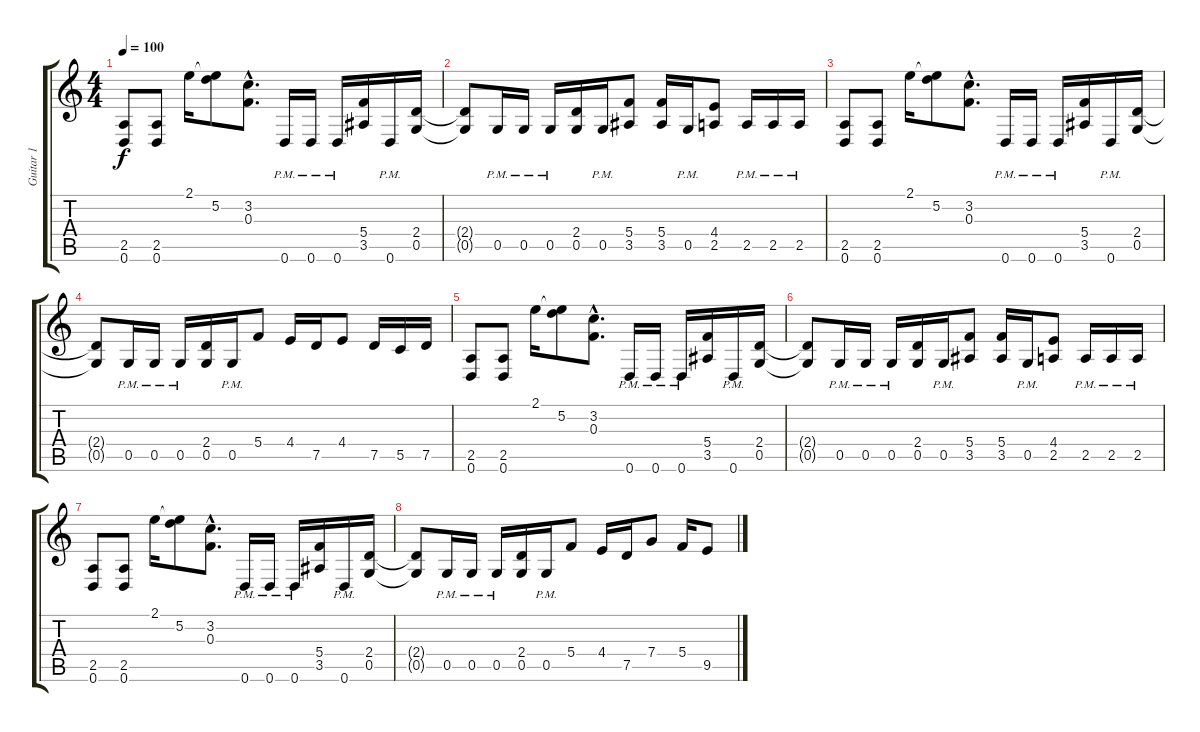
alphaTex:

\track ("Guitar 1" "Guitar 1") {instrument overdrivenguitar}
\staff {score tabs}
\tuning (D4 A3 F3 C3 G2 D2) {hide}
\ts (4 4)
\tempo 100
\clef g2
\ks c
(2.5 0.6).8{dy f} (2.5 0.6).8 2.1.16 (2.1{t} 5.2).8 (3.2{hac} 0.3{hac}).8{d} 0.6{pm}.16 0.6{pm}.16 0.6{pm}.16 (5.4 3.5).16 0.6{pm}.16 (2.4 0.5).16 |
(2.4{t} 0.5{t}).8 0.5{pm}.16 0.5{pm}.16 0.5{pm}.16 (2.4 0.5).16 0.5{pm}.16 (5.4 3.5).8 (5.4 3.5).16 0.5{pm}.16 (4.4 2.5).8 2.5{pm}.16 2.5{pm}.16 2.5{pm}.16 |
(2.5 0.6).8 (2.5 0.6).8 2.1.16 (2.1{t} 5.2).8 (3.2{hac} 0.3{hac}).8{d} 0.6{pm}.16 0.6{pm}.16 0.6{pm}.16 (5.4 3.5).16 0.6{pm}.16 (2.4 0.5).16 |
(2.4{t} 0.5{t}).8 0.5{pm}.16 0.5{pm}.16 0.5{pm}.16 (2.4 0.5).16 0.5{pm}.16 5.4.8 4.4.16 7.5.16 4.4.8 7.5.16 5.5.16 7.5.16 |
(2.5 0.6).8 (2.5 0.6).8 2.1.16 (2.1{t} 5.2).8 (3.2{hac} 0.3{hac}).8{d} 0.6{pm}.16 0.6{pm}.16 0.6{pm}.16 (5.4 3.5).16 0.6{pm}.16 (2.4 0.5).16 |
(2.4{t} 0.5{t}).8 0.5{pm}.16 0.5{pm}.16 0.5{pm}.16 (2.4 0.5).16 0.5{pm}.16 (5.4 3.5).8 (5.4 3.5).16 0.5{pm}.16 (4.4 2.5).8 2.5{pm}.16 2.5{pm}.16 2.5{pm}.16 |
(2.5 0.6).8 (2.5 0.6).8 2.1.16 (2.1{t} 5.2).8 (3.2{hac} 0.3{hac}).8{d} 0.6{pm}.16 0.6{pm}.16 0.6{pm}.16 (5.4 3.5).16 0.6{pm}.16 (2.4 0.5).16 |
(2.4{t} 0.5{t}).8 0.5{pm}.16 0.5{pm}.16 0.5{pm}.16 (2.4 0.5).16 0.5{pm}.16 5.4.8 4.4.16 7.5.16 7.4.8 5.4.16 9.5.8
